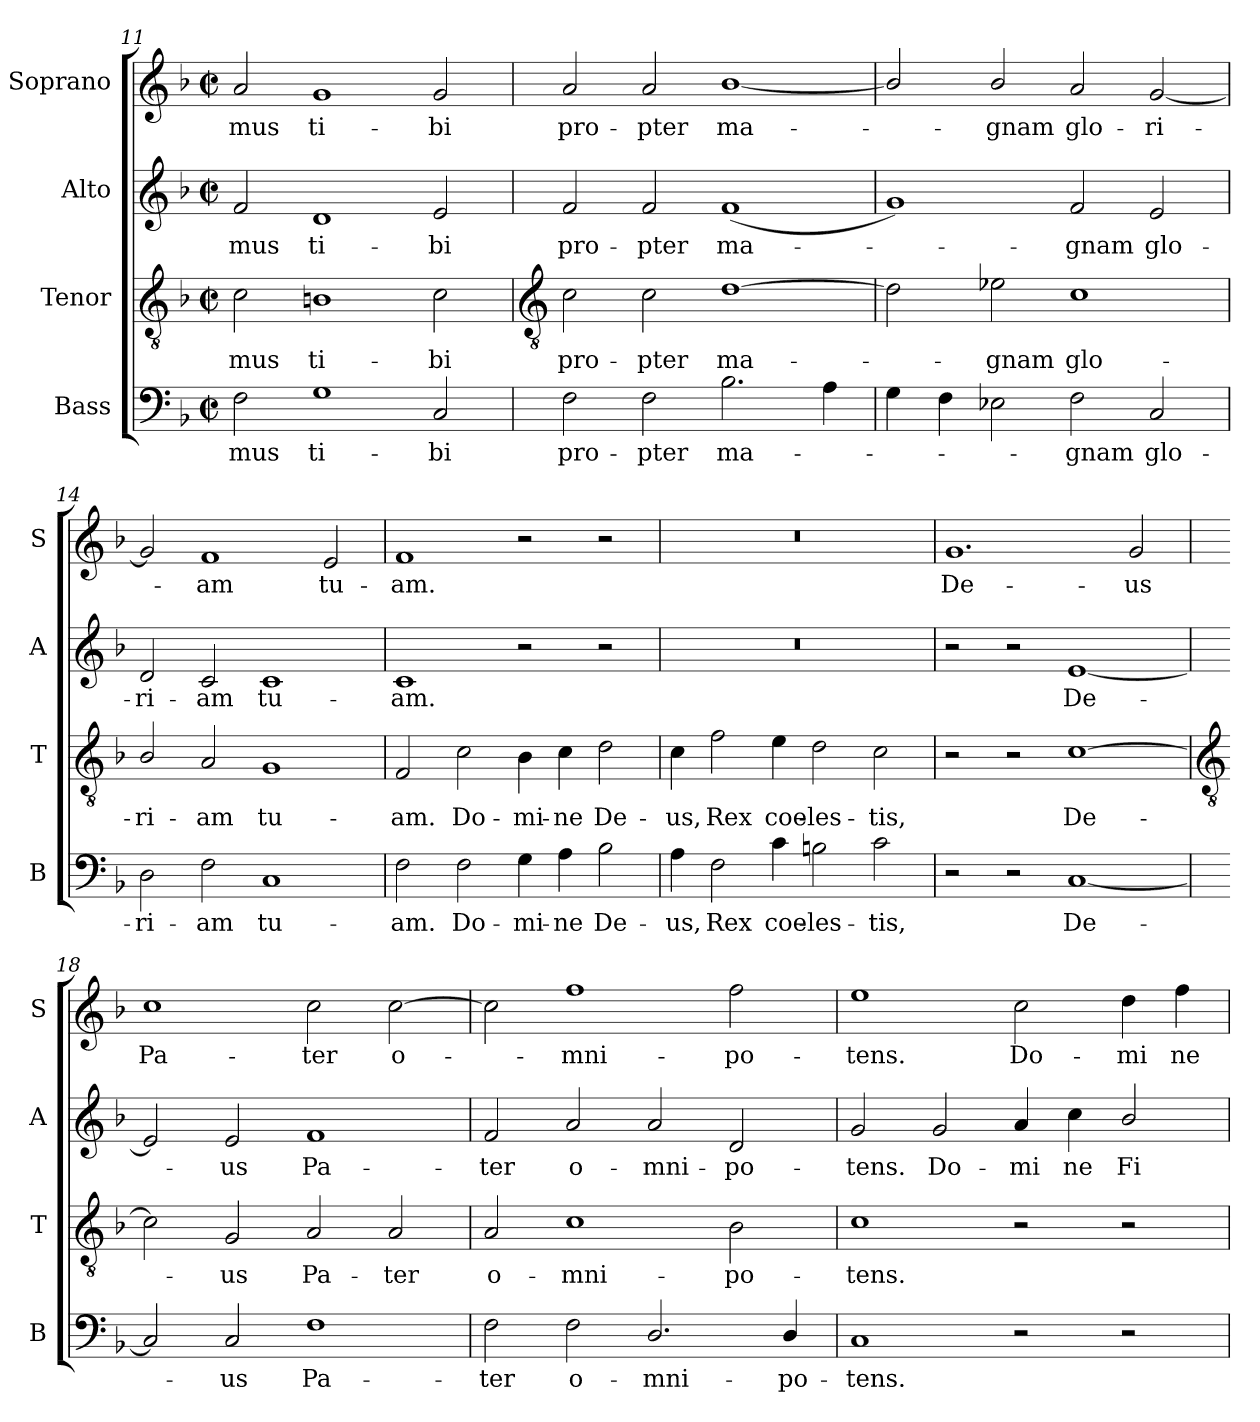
**kern	**text	**kern	**text	**kern	**text	**kern	**text
*part4	*part4	*part3	*part3	*part2	*part2	*part1	*part1
*staff4	*staff4	*staff3	*staff3	*staff2	*staff2	*staff1	*staff1
*I"Bass	*	*I"Tenor	*	*I"Alto	*	*I"Soprano	*
*I'B	*	*I'T	*	*I'A	*	*I'S	*
*clefF4	*	*clefGv2	*	*clefG2	*	*clefG2	*
*k[b-]	*	*k[b-]	*	*k[b-]	*	*k[b-]	*
*F:	*	*F:	*	*F:	*	*F:	*
*M4/2	*	*M4/2	*	*M4/2	*	*M4/2	*
*met(c|)	*	*met(c|)	*	*met(c|)	*	*met(c|)	*
=11	=11	=11	=11	=11	=11	=11	=11
!	!LO:LY:b	!	!LO:LY:b	!	!LO:LY:b	!	!LO:LY:b
2F	-mus	2c	-mus	2f	-mus	2a	-mus
!	!LO:LY:b	!	!LO:LY:b	!	!LO:LY:b	!	!LO:LY:b
1G	ti-	1Bn	ti-	1d	ti-	1g	ti-
!	!LO:LY:b	!	!LO:LY:b	!	!LO:LY:b	!	!LO:LY:b
2C	-bi	2c	-bi	2e	-bi	2g	-bi
!!LO:LB:g=z
=12	=12	=12	=12	=12	=12	=12	=12
*	*	*clefGv2	*	*	*	*	*
!	!LO:LY:b	!	!LO:LY:b	!	!LO:LY:b	!	!LO:LY:b
2F	pro-	2c	pro-	2f	pro-	2a	pro-
!	!LO:LY:b	!	!LO:LY:b	!	!LO:LY:b	!	!LO:LY:b
2F	-pter	2c	-pter	2f	-pter	2a	-pter
!	!LO:LY:b	!	!LO:LY:b	!	!LO:LY:b	!	!LO:LY:b
2.B-	ma-	[1d	ma-	(<1f	ma-	[1b-/	ma-
4A	.	.	.	.	.	.	.
=13	=13	=13	=13	=13	=13	=13	=13
4G	.	2d]	.	1g)	.	2b-/]	.
4F	.	.	.	.	.	.	.
!	!	!	!LO:LY:b	!	!	!	!LO:LY:b
2E-X	.	2e-X	gnam	.	.	2b-/	gnam
!	!LO:LY:b	!	!LO:LY:b	!	!LO:LY:b	!	!LO:LY:b
2F	gnam	1c	glo-	2f	gnam	2a	glo-
!	!LO:LY:b	!	!	!	!LO:LY:b	!	!LO:LY:b
2C	glo-	.	.	2e	glo-	[2g	-ri-
=14	=14	=14	=14	=14	=14	=14	=14
!	!LO:LY:b	!	!LO:LY:b	!	!LO:LY:b	!	!
2D	-ri-	2B-/	-ri-	2d	-ri-	2g]	.
!	!LO:LY:b	!	!LO:LY:b	!	!LO:LY:b	!	!LO:LY:b
2F	-am	2A	-am	2c	-am	1f	am
!	!LO:LY:b	!	!LO:LY:b	!	!LO:LY:b	!	!
1C	tu-	1G	tu-	1c	tu-	.	.
!	!	!	!	!	!	!	!LO:LY:b
.	.	.	.	.	.	2e	tu-
=15	=15	=15	=15	=15	=15	=15	=15
!	!LO:LY:b	!	!LO:LY:b	!	!LO:LY:b	!	!LO:LY:b
2F	-am.	2F	-am.	1c	-am.	1f	-am.
!	!LO:LY:b	!	!LO:LY:b	!	!	!	!
2F	Do-	2c	Do-	.	.	.	.
!	!LO:LY:b	!	!LO:LY:b	!	!	!	!
4G	-mi-	4B-	-mi-	2r	.	2r	.
!	!LO:LY:b	!	!LO:LY:b	!	!	!	!
4A	-ne	4c	-ne	.	.	.	.
!	!LO:LY:b	!	!LO:LY:b	!	!	!	!
2B-	De-	2d	De-	2r	.	2r	.
=16	=16	=16	=16	=16	=16	=16	=16
!	!LO:LY:b	!	!LO:LY:b	!	!	!	!
4A	-us,	4c	-us,	0r	.	0r	.
!	!LO:LY:b	!	!LO:LY:b	!	!	!	!
2F	Rex	2f	Rex	.	.	.	.
!	!LO:LY:b	!	!LO:LY:b	!	!	!	!
4c	coe-	4e	coe-	.	.	.	.
!	!LO:LY:b	!	!LO:LY:b	!	!	!	!
2Bn	-les-	2d	-les-	.	.	.	.
!	!LO:LY:b	!	!LO:LY:b	!	!	!	!
2c	-tis,	2c	-tis,	.	.	.	.
=17	=17	=17	=17	=17	=17	=17	=17
!	!	!	!	!	!	!	!LO:LY:b
2r	.	2r	.	2r	.	1.g	De-
2r	.	2r	.	2r	.	.	.
!	!LO:LY:b	!	!LO:LY:b	!	!LO:LY:b	!	!
[1C	De-	[1c	De-	[1e	De-	.	.
!	!	!	!	!	!	!	!LO:LY:b
.	.	.	.	.	.	2g	-us
!!LO:LB:g=z
=18	=18	=18	=18	=18	=18	=18	=18
*	*	*clefGv2	*	*	*	*	*
!	!	!	!	!	!	!	!LO:LY:b
2C]	.	2c]	.	2e]	.	1cc	Pa-
!	!LO:LY:b	!	!LO:LY:b	!	!LO:LY:b	!	!
2C	us	2G	us	2e	us	.	.
!	!LO:LY:b	!	!LO:LY:b	!	!LO:LY:b	!	!LO:LY:b
1F	Pa-	2A	Pa-	1f	Pa-	2cc	-ter
!	!	!	!LO:LY:b	!	!	!	!LO:LY:b
.	.	2A	-ter	.	.	[2cc	o-
=19	=19	=19	=19	=19	=19	=19	=19
!	!LO:LY:b	!	!LO:LY:b	!	!LO:LY:b	!	!
2F	-ter	2A	o-	2f	-ter	2cc]	.
!	!LO:LY:b	!	!LO:LY:b	!	!LO:LY:b	!	!LO:LY:b
2F	o-	1c	-mni-	2a	o-	1ff	mni-
!	!LO:LY:b	!	!	!	!LO:LY:b	!	!
2.D/	-mni-	.	.	2a	-mni-	.	.
!	!	!	!LO:LY:b	!	!LO:LY:b	!	!LO:LY:b
.	.	2B-	-po-	2d	-po-	2ff	-po-
!	!LO:LY:b	!	!	!	!	!	!
4D/	-po-	.	.	.	.	.	.
=20	=20	=20	=20	=20	=20	=20	=20
!	!LO:LY:b	!	!LO:LY:b	!	!LO:LY:b	!	!LO:LY:b
1C	-tens.	1c	-tens.	2g	-tens.	1ee	-tens.
!	!	!	!	!	!LO:LY:b	!	!
.	.	.	.	2g	Do-	.	.
!	!	!	!	!	!LO:LY:b	!	!LO:LY:b
2r	.	2r	.	4a	-mi	2cc	Do-
!	!	!	!	!	!LO:LY:b	!	!
.	.	.	.	4cc	ne	.	.
!	!	!	!	!	!LO:LY:b	!	!LO:LY:b
2r	.	2r	.	2b-/	Fi-	4dd	-mi
!	!	!	!	!	!	!	!LO:LY:b
.	.	.	.	.	.	4ff	ne
=	=	=	=	=	=	=	=
*-	*-	*-	*-	*-	*-	*-	*-
